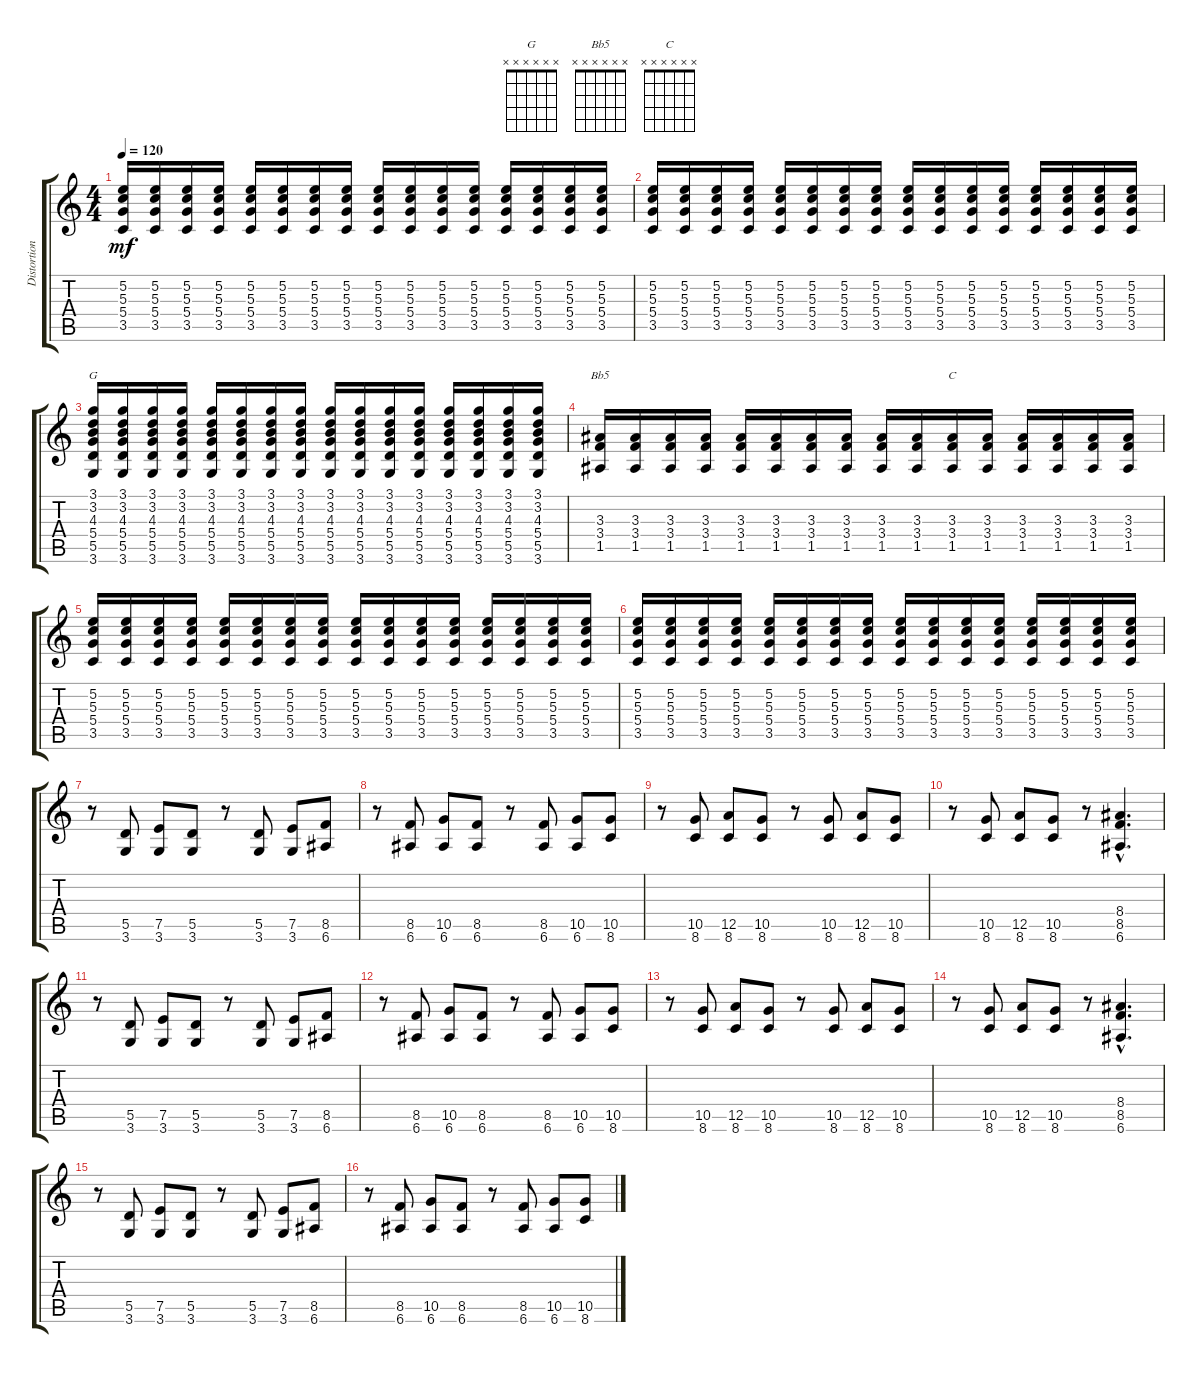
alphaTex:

\track ("Distortion " "Distortion") {instrument distortionguitar}
\staff {score tabs}
\tuning (E4 B3 G3 D3 A2 E2) {hide}
\chord ("G" x x x x x x) {firstfret 0}
\chord ("Bb5" x x x x x x) {firstfret 0}
\chord ("C" x x x x x x) {firstfret 0}
\ts (4 4)
\tempo 120
\clef g2
\ks c
(5.2 5.3 5.4 3.5).16{dy mf} (5.2 5.3 5.4 3.5).16 (5.2 5.3 5.4 3.5).16 (5.2 5.3 5.4 3.5).16 (5.2 5.3 5.4 3.5).16 (5.2 5.3 5.4 3.5).16 (5.2 5.3 5.4 3.5).16 (5.2 5.3 5.4 3.5).16 (5.2 5.3 5.4 3.5).16 (5.2 5.3 5.4 3.5).16 (5.2 5.3 5.4 3.5).16 (5.2 5.3 5.4 3.5).16 (5.2 5.3 5.4 3.5).16 (5.2 5.3 5.4 3.5).16 (5.2 5.3 5.4 3.5).16 (5.2 5.3 5.4 3.5).16 |
(5.2 5.3 5.4 3.5).16 (5.2 5.3 5.4 3.5).16 (5.2 5.3 5.4 3.5).16 (5.2 5.3 5.4 3.5).16 (5.2 5.3 5.4 3.5).16 (5.2 5.3 5.4 3.5).16 (5.2 5.3 5.4 3.5).16 (5.2 5.3 5.4 3.5).16 (5.2 5.3 5.4 3.5).16 (5.2 5.3 5.4 3.5).16 (5.2 5.3 5.4 3.5).16 (5.2 5.3 5.4 3.5).16 (5.2 5.3 5.4 3.5).16 (5.2 5.3 5.4 3.5).16 (5.2 5.3 5.4 3.5).16 (5.2 5.3 5.4 3.5).16 |
(3.1 3.2 4.3 5.4 5.5 3.6).16{ch "G"} (3.1 3.2 4.3 5.4 5.5 3.6).16 (3.1 3.2 4.3 5.4 5.5 3.6).16 (3.1 3.2 4.3 5.4 5.5 3.6).16 (3.1 3.2 4.3 5.4 5.5 3.6).16 (3.1 3.2 4.3 5.4 5.5 3.6).16 (3.1 3.2 4.3 5.4 5.5 3.6).16 (3.1 3.2 4.3 5.4 5.5 3.6).16 (3.1 3.2 4.3 5.4 5.5 3.6).16 (3.1 3.2 4.3 5.4 5.5 3.6).16 (3.1 3.2 4.3 5.4 5.5 3.6).16 (3.1 3.2 4.3 5.4 5.5 3.6).16 (3.1 3.2 4.3 5.4 5.5 3.6).16 (3.1 3.2 4.3 5.4 5.5 3.6).16 (3.1 3.2 4.3 5.4 5.5 3.6).16 (3.1 3.2 4.3 5.4 5.5 3.6).16 |
(3.3 3.4 1.5).16{ch "Bb5"} (3.3 3.4 1.5).16 (3.3 3.4 1.5).16 (3.3 3.4 1.5).16 (3.3 3.4 1.5).16 (3.3 3.4 1.5).16 (3.3 3.4 1.5).16 (3.3 3.4 1.5).16 (3.3 3.4 1.5).16 (3.3 3.4 1.5).16 (3.3 3.4 1.5).16{ch "C"} (3.3 3.4 1.5).16 (3.3 3.4 1.5).16 (3.3 3.4 1.5).16 (3.3 3.4 1.5).16 (3.3 3.4 1.5).16 |
(5.2 5.3 5.4 3.5).16 (5.2 5.3 5.4 3.5).16 (5.2 5.3 5.4 3.5).16 (5.2 5.3 5.4 3.5).16 (5.2 5.3 5.4 3.5).16 (5.2 5.3 5.4 3.5).16 (5.2 5.3 5.4 3.5).16 (5.2 5.3 5.4 3.5).16 (5.2 5.3 5.4 3.5).16 (5.2 5.3 5.4 3.5).16 (5.2 5.3 5.4 3.5).16 (5.2 5.3 5.4 3.5).16 (5.2 5.3 5.4 3.5).16 (5.2 5.3 5.4 3.5).16 (5.2 5.3 5.4 3.5).16 (5.2 5.3 5.4 3.5).16 |
(5.2 5.3 5.4 3.5).16 (5.2 5.3 5.4 3.5).16 (5.2 5.3 5.4 3.5).16 (5.2 5.3 5.4 3.5).16 (5.2 5.3 5.4 3.5).16 (5.2 5.3 5.4 3.5).16 (5.2 5.3 5.4 3.5).16 (5.2 5.3 5.4 3.5).16 (5.2 5.3 5.4 3.5).16 (5.2 5.3 5.4 3.5).16 (5.2 5.3 5.4 3.5).16 (5.2 5.3 5.4 3.5).16 (5.2 5.3 5.4 3.5).16 (5.2 5.3 5.4 3.5).16 (5.2 5.3 5.4 3.5).16 (5.2 5.3 5.4 3.5).16 |
r.8 (5.5 3.6).8 (7.5 3.6).8 (5.5 3.6).8 r.8 (5.5 3.6).8 (7.5 3.6).8 (8.5 6.6).8 |
r.8 (8.5 6.6).8 (10.5 6.6).8 (8.5 6.6).8 r.8 (8.5 6.6).8 (10.5 6.6).8 (10.5 8.6).8 |
r.8 (10.5 8.6).8 (12.5 8.6).8 (10.5 8.6).8 r.8 (10.5 8.6).8 (12.5 8.6).8 (10.5 8.6).8 |
r.8 (10.5 8.6).8 (12.5 8.6).8 (10.5 8.6).8 r.8 (8.4{hac} 8.5{hac} 6.6{hac}).4{d} |
r.8 (5.5 3.6).8 (7.5 3.6).8 (5.5 3.6).8 r.8 (5.5 3.6).8 (7.5 3.6).8 (8.5 6.6).8 |
r.8 (8.5 6.6).8 (10.5 6.6).8 (8.5 6.6).8 r.8 (8.5 6.6).8 (10.5 6.6).8 (10.5 8.6).8 |
r.8 (10.5 8.6).8 (12.5 8.6).8 (10.5 8.6).8 r.8 (10.5 8.6).8 (12.5 8.6).8 (10.5 8.6).8 |
r.8 (10.5 8.6).8 (12.5 8.6).8 (10.5 8.6).8 r.8 (8.4{hac} 8.5{hac} 6.6{hac}).4{d} |
r.8 (5.5 3.6).8 (7.5 3.6).8 (5.5 3.6).8 r.8 (5.5 3.6).8 (7.5 3.6).8 (8.5 6.6).8 |
r.8 (8.5 6.6).8 (10.5 6.6).8 (8.5 6.6).8 r.8 (8.5 6.6).8 (10.5 6.6).8 (10.5 8.6).8
